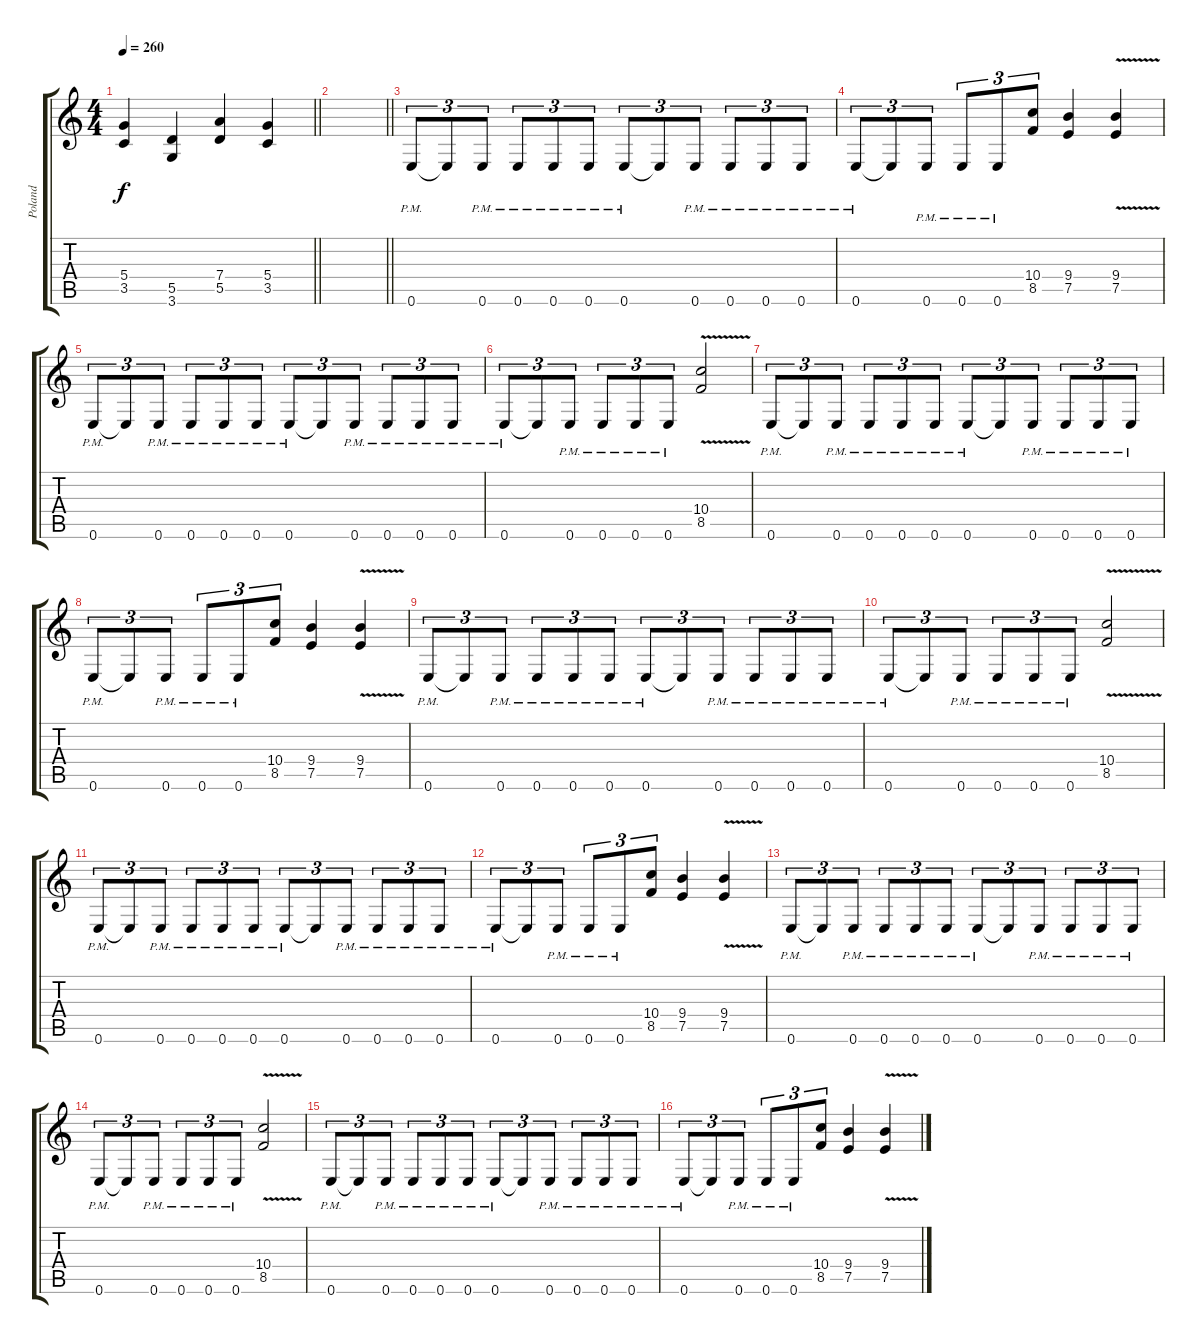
\track ("Poland" "Poland") {instrument distortionguitar}
\staff {score tabs}
\tuning (E4 B3 G3 D3 A2 E2) {hide}
\ts (4 4)
\tempo 260
\clef g2
\barLineRight lightlight
\ks c
(5.4 3.5).4{dy f} (5.5 3.6).4 (7.4 5.5).4 (5.4 3.5).4 |
\barLineRight lightlight
|
0.6{pm}.8{tu (3 2)} 0.6{t}.8{tu (3 2)} 0.6{pm}.8{tu (3 2)} 0.6{pm}.8{tu (3 2)} 0.6{pm}.8{tu (3 2)} 0.6{pm}.8{tu (3 2)} 0.6{pm}.8{tu (3 2)} 0.6{t}.8{tu (3 2)} 0.6{pm}.8{tu (3 2)} 0.6{pm}.8{tu (3 2)} 0.6{pm}.8{tu (3 2)} 0.6{pm}.8{tu (3 2)} |
0.6{pm}.8{tu (3 2)} 0.6{t}.8{tu (3 2)} 0.6{pm}.8{tu (3 2)} 0.6{pm}.8{tu (3 2)} 0.6{pm}.8{tu (3 2)} (10.4 8.5).8{tu (3 2)} (9.4 7.5).4 (9.4{v} 7.5{v}).4 |
0.6{pm}.8{tu (3 2)} 0.6{t}.8{tu (3 2)} 0.6{pm}.8{tu (3 2)} 0.6{pm}.8{tu (3 2)} 0.6{pm}.8{tu (3 2)} 0.6{pm}.8{tu (3 2)} 0.6{pm}.8{tu (3 2)} 0.6{t}.8{tu (3 2)} 0.6{pm}.8{tu (3 2)} 0.6{pm}.8{tu (3 2)} 0.6{pm}.8{tu (3 2)} 0.6{pm}.8{tu (3 2)} |
0.6{pm}.8{tu (3 2)} 0.6{t}.8{tu (3 2)} 0.6{pm}.8{tu (3 2)} 0.6{pm}.8{tu (3 2)} 0.6{pm}.8{tu (3 2)} 0.6{pm}.8{tu (3 2)} (10.4{v} 8.5{v}).2 |
0.6{pm}.8{tu (3 2)} 0.6{t}.8{tu (3 2)} 0.6{pm}.8{tu (3 2)} 0.6{pm}.8{tu (3 2)} 0.6{pm}.8{tu (3 2)} 0.6{pm}.8{tu (3 2)} 0.6{pm}.8{tu (3 2)} 0.6{t}.8{tu (3 2)} 0.6{pm}.8{tu (3 2)} 0.6{pm}.8{tu (3 2)} 0.6{pm}.8{tu (3 2)} 0.6{pm}.8{tu (3 2)} |
0.6{pm}.8{tu (3 2)} 0.6{t}.8{tu (3 2)} 0.6{pm}.8{tu (3 2)} 0.6{pm}.8{tu (3 2)} 0.6{pm}.8{tu (3 2)} (10.4 8.5).8{tu (3 2)} (9.4 7.5).4 (9.4{v} 7.5{v}).4 |
0.6{pm}.8{tu (3 2)} 0.6{t}.8{tu (3 2)} 0.6{pm}.8{tu (3 2)} 0.6{pm}.8{tu (3 2)} 0.6{pm}.8{tu (3 2)} 0.6{pm}.8{tu (3 2)} 0.6{pm}.8{tu (3 2)} 0.6{t}.8{tu (3 2)} 0.6{pm}.8{tu (3 2)} 0.6{pm}.8{tu (3 2)} 0.6{pm}.8{tu (3 2)} 0.6{pm}.8{tu (3 2)} |
0.6{pm}.8{tu (3 2)} 0.6{t}.8{tu (3 2)} 0.6{pm}.8{tu (3 2)} 0.6{pm}.8{tu (3 2)} 0.6{pm}.8{tu (3 2)} 0.6{pm}.8{tu (3 2)} (10.4{v} 8.5{v}).2 |
0.6{pm}.8{tu (3 2)} 0.6{t}.8{tu (3 2)} 0.6{pm}.8{tu (3 2)} 0.6{pm}.8{tu (3 2)} 0.6{pm}.8{tu (3 2)} 0.6{pm}.8{tu (3 2)} 0.6{pm}.8{tu (3 2)} 0.6{t}.8{tu (3 2)} 0.6{pm}.8{tu (3 2)} 0.6{pm}.8{tu (3 2)} 0.6{pm}.8{tu (3 2)} 0.6{pm}.8{tu (3 2)} |
0.6{pm}.8{tu (3 2)} 0.6{t}.8{tu (3 2)} 0.6{pm}.8{tu (3 2)} 0.6{pm}.8{tu (3 2)} 0.6{pm}.8{tu (3 2)} (10.4 8.5).8{tu (3 2)} (9.4 7.5).4 (9.4{v} 7.5{v}).4 |
0.6{pm}.8{tu (3 2)} 0.6{t}.8{tu (3 2)} 0.6{pm}.8{tu (3 2)} 0.6{pm}.8{tu (3 2)} 0.6{pm}.8{tu (3 2)} 0.6{pm}.8{tu (3 2)} 0.6{pm}.8{tu (3 2)} 0.6{t}.8{tu (3 2)} 0.6{pm}.8{tu (3 2)} 0.6{pm}.8{tu (3 2)} 0.6{pm}.8{tu (3 2)} 0.6{pm}.8{tu (3 2)} |
0.6{pm}.8{tu (3 2)} 0.6{t}.8{tu (3 2)} 0.6{pm}.8{tu (3 2)} 0.6{pm}.8{tu (3 2)} 0.6{pm}.8{tu (3 2)} 0.6{pm}.8{tu (3 2)} (10.4{v} 8.5{v}).2 |
0.6{pm}.8{tu (3 2)} 0.6{t}.8{tu (3 2)} 0.6{pm}.8{tu (3 2)} 0.6{pm}.8{tu (3 2)} 0.6{pm}.8{tu (3 2)} 0.6{pm}.8{tu (3 2)} 0.6{pm}.8{tu (3 2)} 0.6{t}.8{tu (3 2)} 0.6{pm}.8{tu (3 2)} 0.6{pm}.8{tu (3 2)} 0.6{pm}.8{tu (3 2)} 0.6{pm}.8{tu (3 2)} |
0.6{pm}.8{tu (3 2)} 0.6{t}.8{tu (3 2)} 0.6{pm}.8{tu (3 2)} 0.6{pm}.8{tu (3 2)} 0.6{pm}.8{tu (3 2)} (10.4 8.5).8{tu (3 2)} (9.4 7.5).4 (9.4{v} 7.5{v}).4
